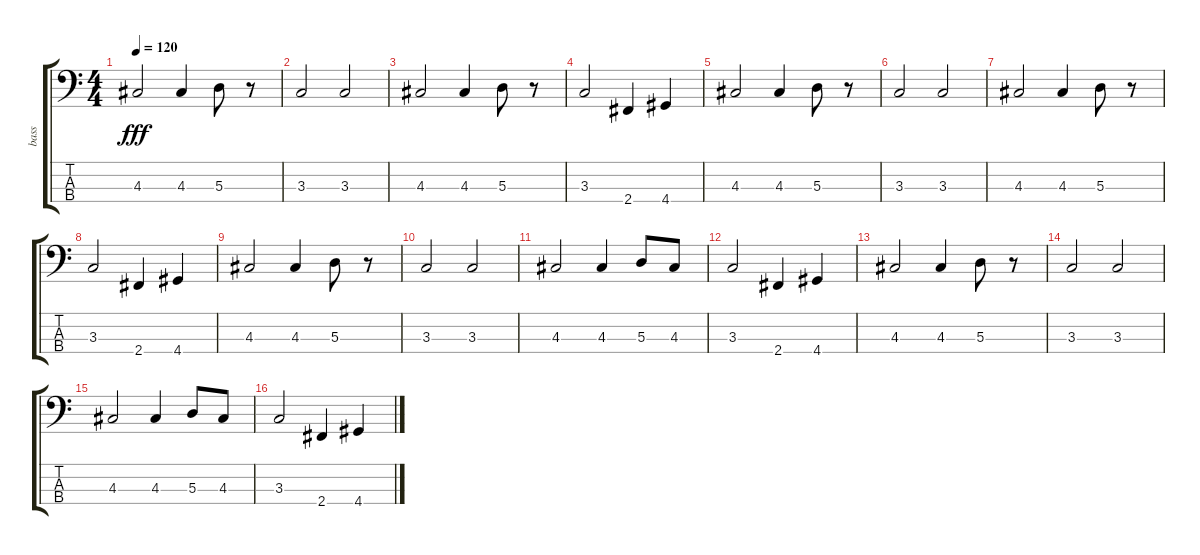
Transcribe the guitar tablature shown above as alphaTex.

\track ("bass" "bass") {instrument electricbassfinger}
\staff {score tabs}
\tuning (G2 D2 A1 E1) {hide}
\ts (4 4)
\tempo 120
\clef f4
\ks c
4.3.2{dy fff} 4.3.4 5.3.8 r.8 |
3.3.2 3.3.2 |
4.3.2 4.3.4 5.3.8 r.8 |
3.3.2 2.4.4 4.4.4 |
4.3.2 4.3.4 5.3.8 r.8 |
3.3.2 3.3.2 |
4.3.2 4.3.4 5.3.8 r.8 |
3.3.2 2.4.4 4.4.4 |
4.3.2 4.3.4 5.3.8 r.8 |
3.3.2 3.3.2 |
4.3.2 4.3.4 5.3.8 4.3.8 |
3.3.2 2.4.4 4.4.4 |
4.3.2 4.3.4 5.3.8 r.8 |
3.3.2 3.3.2 |
4.3.2 4.3.4 5.3.8 4.3.8 |
3.3.2 2.4.4 4.4.4
